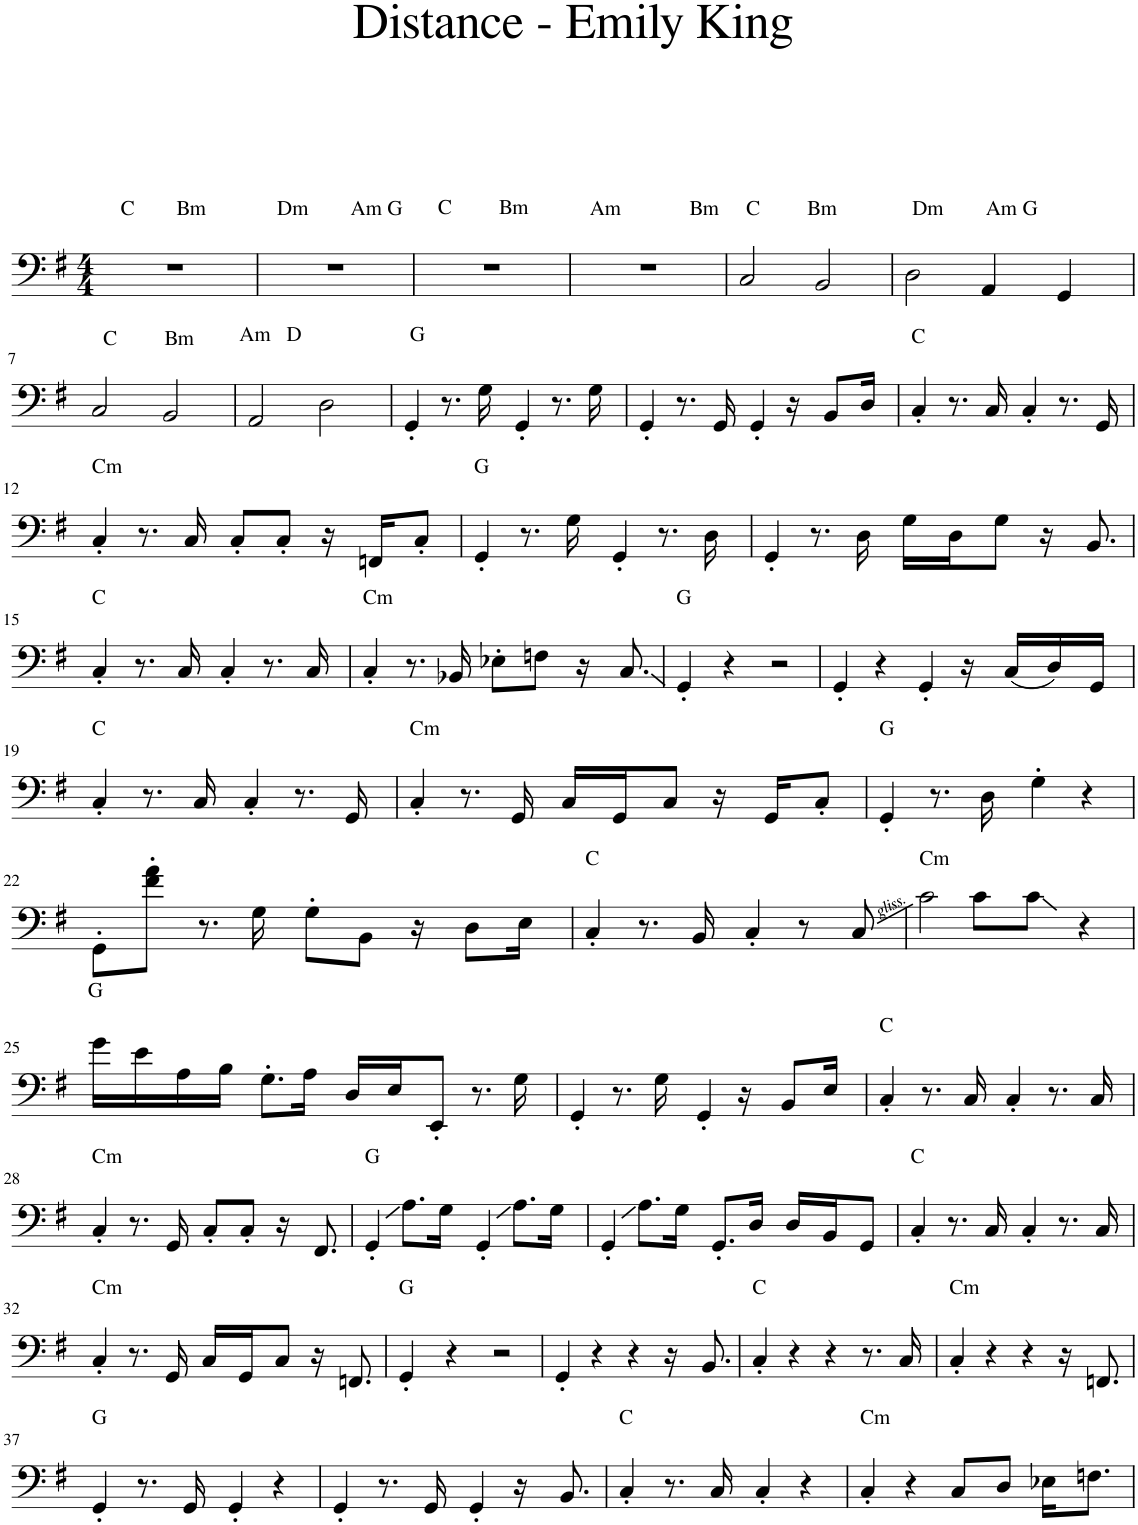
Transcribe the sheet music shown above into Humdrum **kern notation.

**kern
*part1
*staff1
*I"Piano
*I'Pno.
*clefF4
*k[f#]
*M4/4
=1
!LO:TX:a:t=C        Bm
1r
=2
!LO:TX:a:t=Dm        Am G
1r
=3
!LO:TX:a:t=C         Bm
1r
=4
!LO:TX:a:t=Am             Bm
1r
=5
!LO:TX:a:t=C         Bm
2C/
2BB/
=6
!LO:TX:a:t=Dm        Am G
2D\
4AA/
4GG/
!!LO:LB:g=z
=7
!LO:TX:a:t=C         Bm
2C/
2BB/
=8
!LO:TX:a:t=Am   D
2AA/
2D\
=9
!LO:TX:a:t=G
4GG'/
8.r
16G\
4GG'/
8.r
16G\
=10
4GG'/
8.r
16GG/
4GG'/
16r
8BB/L
16D/Jk
=11
!LO:TX:a:t=C
4C'/
8.r
16C/
4C'/
8.r
16GG/
!!LO:LB:g=z
=12
!LO:TX:a:t=Cm
4C'/
8.r
16C/
8C'/L
8C'/J
16r
16FFn/KL
8C'/J
=13
!LO:TX:a:t=G
4GG'/
8.r
16G\
4GG'/
8.r
16D\
=14
4GG'/
8.r
16D\
16G\LL
16D\J
8G\J
16r
8.BB/
!!LO:LB:g=z
=15
!LO:TX:a:t=C
4C'/
8.r
16C/
4C'/
8.r
16C/
=16
!LO:TX:a:t=Cm
4C'/
8.r
16BB-X/
8E-X'\L
8Fn\J
16r
8.C/
=17
!LO:TX:a:t=G
4GG'/
4r
2r
=18
4GG'/
4r
4GG'/
16r
(16C/LL
16D/)
16GG/JJ
!!LO:LB:g=z
=19
!LO:TX:a:t=C
4C'/
8.r
16C/
4C'/
8.r
16GG/
=20
!LO:TX:a:t=Cm
4C'/
8.r
16GG/
16C/LL
16GG/J
8C/J
16r
16GG/KL
8C'/J
=21
!LO:TX:a:t=G
4GG'/
8.r
16D\
4G'\
4r
!!LO:LB:g=z
=22
8GG'\L
8f#\' 8a\'J
8.r
16G\
8G'\L
8BB\J
16r
8D\L
16E\Jk
=23
!LO:TX:a:t=C
4C'/
8.r
16BB/
4C'/
8r
8C/
=24
!LO:TX:a:t=Cm
2c\
8c\L
8c\J
4r
!!LO:LB:g=z
=25
!LO:TX:a:t=G
16g\LL
16e\
16A\
16B\JJ
8.G'\L
16A\Jk
16D/LL
16E/J
8EE'/J
8.r
16G\
=26
4GG'/
8.r
16G\
4GG'/
16r
8BB/L
16E/Jk
=27
!LO:TX:a:t=C
4C'/
8.r
16C/
4C'/
8.r
16C/
!!LO:LB:g=z
=28
!LO:TX:a:t=Cm
4C'/
8.r
16GG/
8C'/L
8C'/J
16r
8.FF#/
=29
!LO:TX:a:t=G
4GG'/
8.A\L
16G\Jk
4GG'/
8.A\L
16G\Jk
=30
4GG'/
8.A\L
16G\Jk
8.GG'/L
16D/Jk
16D/LL
16BB/J
8GG/J
=31
!LO:TX:a:t=C
4C'/
8.r
16C/
4C'/
8.r
16C/
!!LO:LB:g=z
=32
!LO:TX:a:t=Cm
4C'/
8.r
16GG/
16C/LL
16GG/J
8C/J
16r
8.FFn/
=33
!LO:TX:a:t=G
4GG'/
4r
2r
=34
4GG'/
4r
4r
16r
8.BB/
=35
!LO:TX:a:t=C
4C'/
4r
4r
8.r
16C/
=36
!LO:TX:a:t=Cm
4C'/
4r
4r
16r
8.FFn/
!!LO:LB:g=z
=37
!LO:TX:a:t=G
4GG'/
8.r
16GG/
4GG'/
4r
=38
4GG'/
8.r
16GG/
4GG'/
16r
8.BB/
=39
!LO:TX:a:t=C
4C'/
8.r
16C/
4C'/
4r
=40
!LO:TX:a:t=Cm
4C'/
4r
8C/L
8D/J
16E-X\KL
8.Fn\J
=
*-
